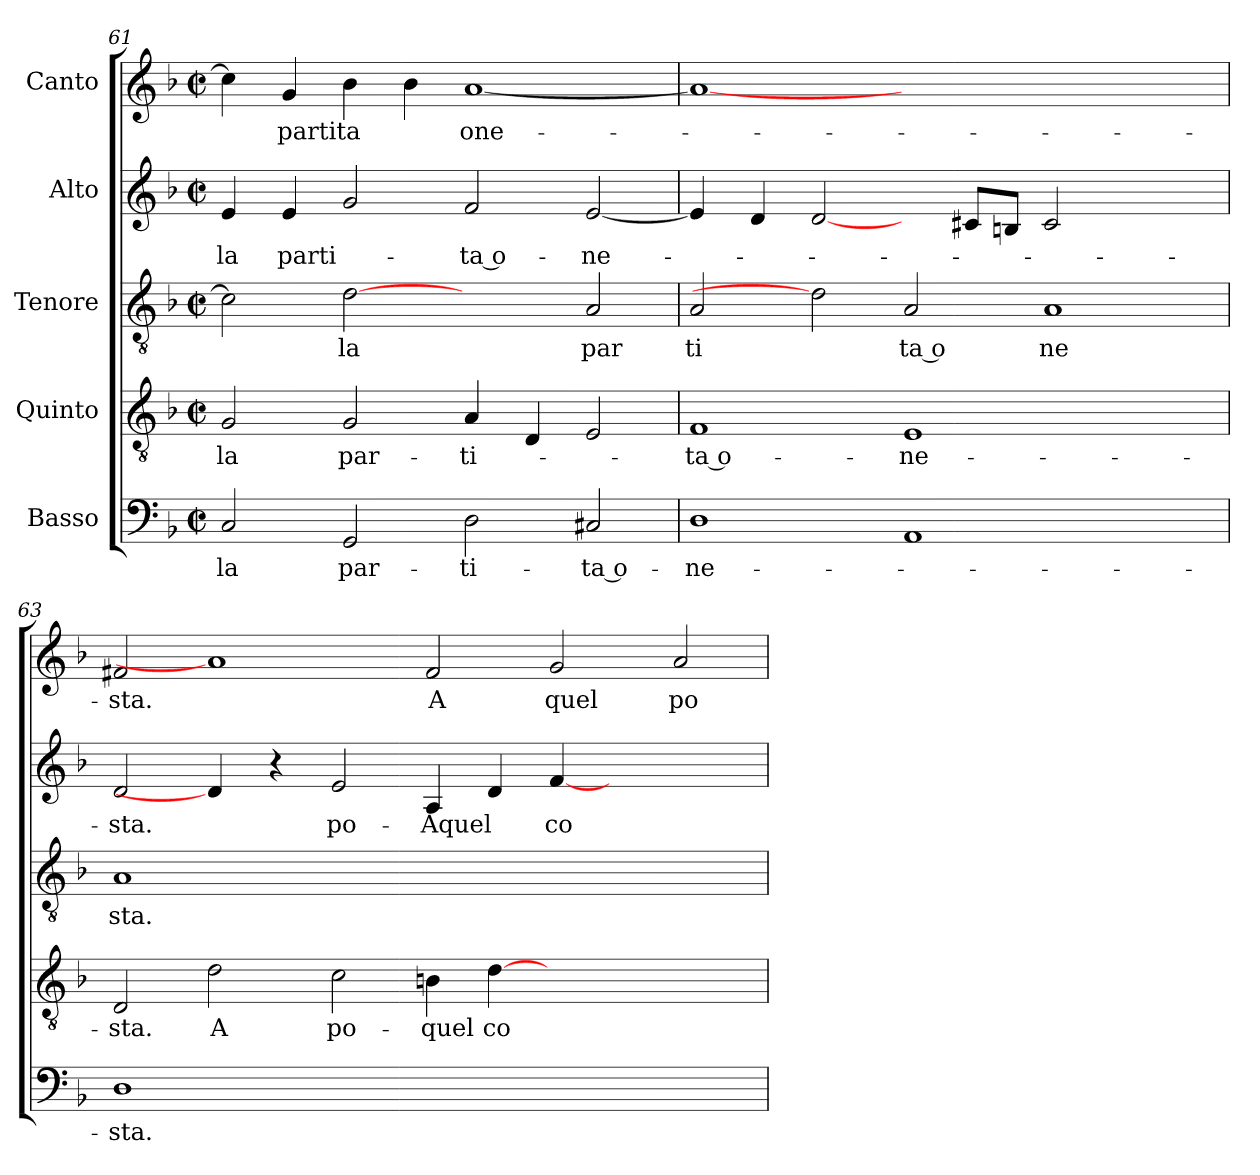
**kern	**text	**kern	**text	**kern	**text	**kern	**text	**kern	**text
*part5	*part5	*part4	*part4	*part3	*part3	*part2	*part2	*part1	*part1
*staff5	*staff5	*staff4	*staff4	*staff3	*staff3	*staff2	*staff2	*staff1	*staff1
*I"Basso	*	*I"Quinto	*	*I"Tenore	*	*I"Alto	*	*I"Canto	*
*clefF4	*	*clefGv2	*	*clefGv2	*	*clefG2	*	*clefG2	*
*k[b-]	*	*k[b-]	*	*k[b-]	*	*k[b-]	*	*k[b-]	*
*F:	*	*F:	*	*F:	*	*F:	*	*F:	*
*M2/2	*	*M2/2	*	*M2/2	*	*M2/2	*	*M2/2	*
*met(c|)	*	*met(c|)	*	*met(c|)	*	*met(c|)	*	*met(c|)	*
=61	=61	=61	=61	=61	=61	=61	=61	=61	=61
!	!LO:LY:b:cj	!	!LO:LY:b:cj	!	!	!	!LO:LY:b:cj	!	!
2C/	la	2G/	la	2c\]	.	4e/	la	4cc\]	.
!	!	!	!	!	!	!	!LO:LY:b:cj	!	!LO:LY:b
.	.	.	.	.	.	4e/	parti-	4g/	partita
!	!LO:LY:b:cj	!	!LO:LY:b:cj	!	!LO:LY:b:cj	!	!	!	!
2GG/	par-	2G/	par-	[2d	la	2g/	.	4b-\	.
.	.	.	.	.	.	.	.	4b-\	.
!	!LO:LY:b:cj	!	!LO:LY:b:cj	!	!	!	!LO:LY:b:rj	!	!LO:LY:b:cj
2D\	-ti-	4A/	-ti-	2ryy	.	2f/	-ta o-	[<1a	one-
.	.	4D/	.	.	.	.	.	.	.
!	!LO:LY:b:rj	!	!	!	!LO:LY:b:cj	!	!LO:LY:b:cj	!	!
2C#X/	-ta o-	2E/	.	2A/	par	[<2e/	-ne-	.	.
=62	=62	=62	=62	=62	=62	=62	=62	=62	=62
!	!LO:LY:b:cj	!	!LO:LY:b:rj	!	!LO:LY:b:cj	!	!	!	!
1D	-ne-	1F	-ta o-	2A/	ti	4e/]	.	1a_	.
.	.	.	.	.	.	4d/	.	.	.
.	.	.	.	2d]	.	[2d/	.	.	.
!	!	!	!LO:LY:b:cj	!	!LO:LY:b:rj	!	!	!	!
1AA	.	1E	-ne-	2A/	ta o	4ryy	.	1.ryy	.
.	.	.	.	.	.	8c#/L	.	.	.
.	.	.	.	.	.	8B/J	.	.	.
!	!	!	!	!	!LO:LY:b:cj	!	!	!	!
.	.	.	.	1A	ne	2c#/	.	.	.
2ryy	.	2ryy	.	.	.	2ryy	.	.	.
=63	=63	=63	=63	=63	=63	=63	=63	=63	=63
!	!LO:LY:b:cj	!	!LO:LY:b:cj	!	!LO:LY:b:cj	!	!LO:LY:b:cj	!	!LO:LY:b:cj
1D	-sta.	2D/	-sta.	1A	sta.	2d/	-sta.	2f#X/	-sta.
!	!	!	!LO:LY:b:cj	!	!	!	!	!	!
.	.	2d\	A	.	.	4d/]	.	1a]	.
.	.	.	.	.	.	4r	.	.	.
!	!	!	!LO:LY:b:cj	!	!	!	!LO:LY:b:cj	!	!
0ryy	.	2c\	po-	0ryy	.	2e/	po-	.	.
!	!	!	!LO:LY:b:cj	!	!	!	!LO:LY:b	!	!LO:LY:b:cj
.	.	4Bn\	quel	.	.	4A/	Aquel	2f#/	A
!	!	!	!LO:LY:b:cj	!	!	!	!	!	!
.	.	[>4d\	-co	.	.	4d/	.	.	.
!	!	!	!	!	!	!	!LO:LY:b:cj	!	!LO:LY:b:cj
.	.	1ryy	.	.	.	[<4f/	-co	2g/	quel
.	.	.	.	.	.	2.ryy	.	.	.
!	!	!	!	!	!	!	!	!	!LO:LY:b:cj
.	.	.	.	.	.	.	.	2a/	po-
=	=	=	=	=	=	=	=	=	=
*-	*-	*-	*-	*-	*-	*-	*-	*-	*-
